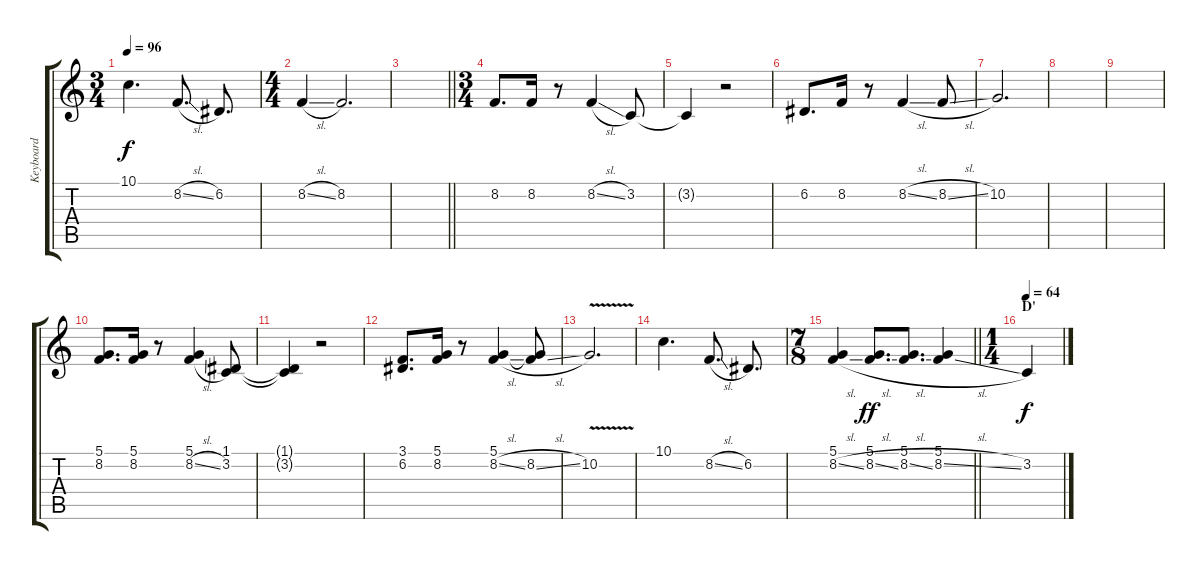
\track ("Keyboard" "Keyboard") {instrument lead2sawtooth}
\staff {score tabs}
\tuning (D4 A3 F3 C3 G2 C2) {hide}
\ts (3 4)
\tempo 96
\clef g2
\ks c
10.1.4{d dy f} 8.2{sl}.8{d} 6.2.8{d} |
\ts (4 4)
8.2{sl}.4 8.2.2{d} |
\barLineRight lightlight
|
\ts (3 4)
8.2.8{d} 8.2.16 r.8 8.2{sl}.4 3.2.8 |
3.2{t}.4 r.2 |
6.2.8{d} 8.2.16 r.8 8.2{sl}.4 8.2{sl}.8 |
10.2.2{d} |
|
|
(5.1 8.2).8{d} (5.1 8.2).16 r.8 (5.1 8.2{sl}).4 (1.1 3.2).8 |
(1.1{t} 3.2{t}).4 r.2 |
(3.1 6.2).8{d} (5.1 8.2).16 r.8 (5.1 8.2{sl}).4 (5.1{t} 8.2{sl}).8 |
10.2{v}.2{d} |
10.1.4{d} 8.2{sl}.8{d} 6.2.8{d} |
\ts (7 8)
\barLineRight lightlight
(5.1 8.2{sl}).4 (5.1 8.2{sl}).8{d dy ff} (5.1 8.2{sl}).8{d} (5.1 8.2{sl}).4 |
\ts (1 4)
\section ("" "D'")
\tempo 64
3.2.4{dy f}
